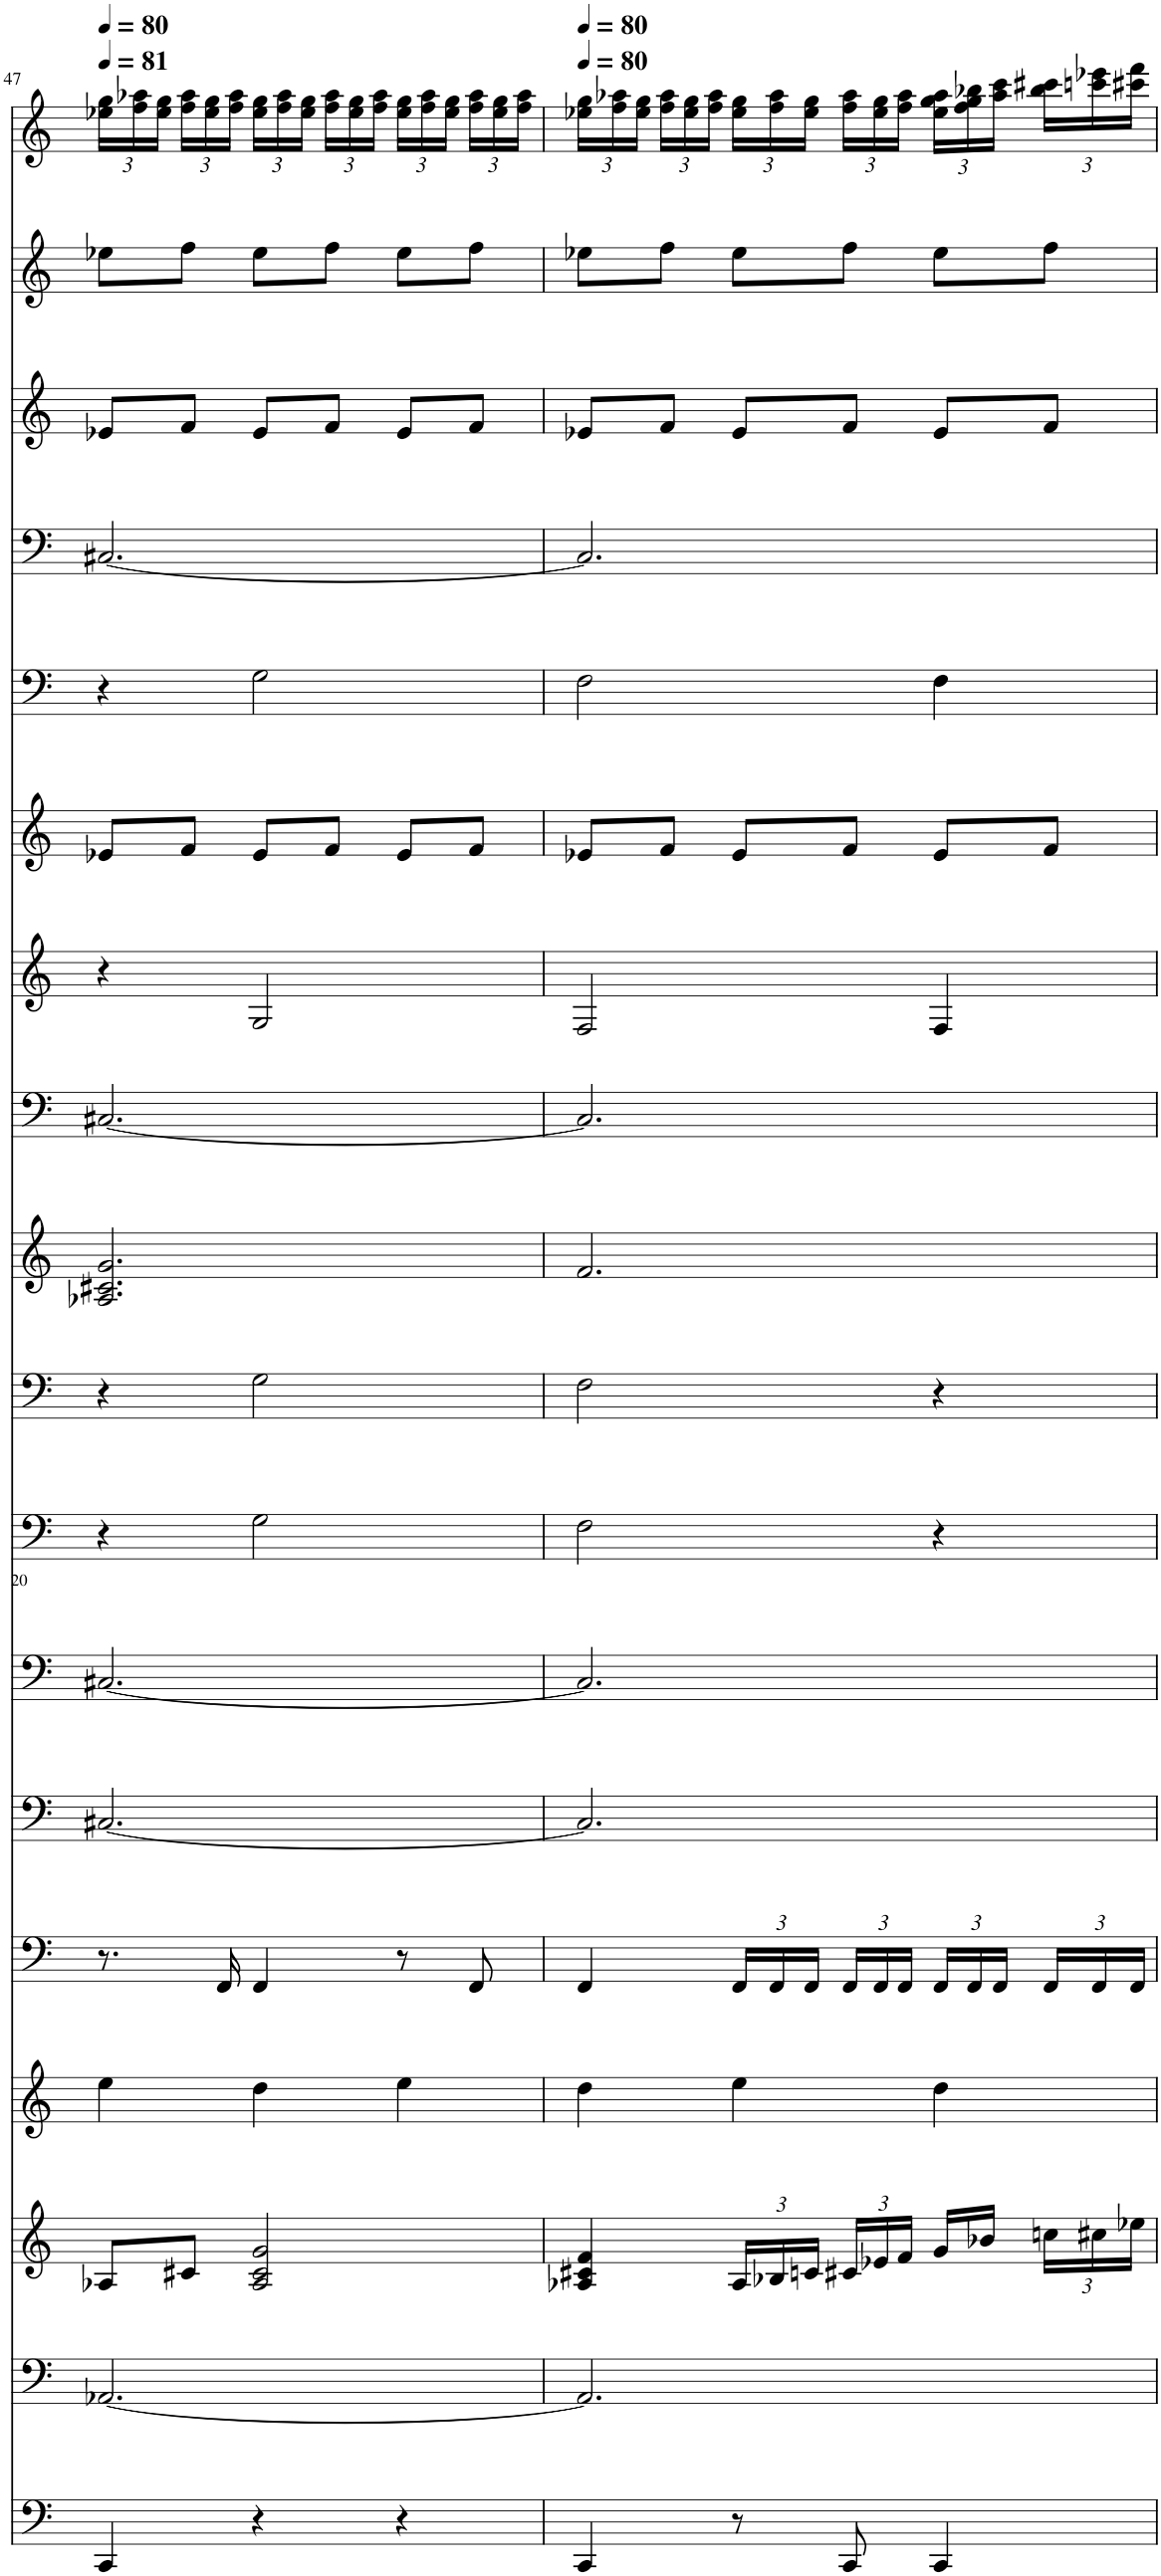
**kern	**kern	**kern	**kern	**kern	**kern	**kern	**kern	**kern	**kern	**kern	**kern	**kern	**kern	**kern	**kern	**kern	**kern
*part18	*part17	*part16	*part15	*part14	*part13	*part12	*part11	*part10	*part9	*part8	*part7	*part6	*part5	*part4	*part3	*part2	*part1
*staff18	*staff17	*staff16	*staff15	*staff14	*staff13	*staff12	*staff11	*staff10	*staff9	*staff8	*staff7	*staff6	*staff5	*staff4	*staff3	*staff2	*staff1
*I"Bass Drum	*I"Cymbals	*I"Vibraphone	*I"Crotales	*I"Timpani+	*I"Tuba	*I"B. Trombones	*I"Euphonium	*I"Trombones	*I"Horns	*I"Baritone Sax	*I"Tenor Sax	*I"Alto Sax	*I"Bassoons	*I"B. Clarinet	*I"Clarinets	*I"Oboes	*I"Flutes
!!LO:PB:g=z
*clefF4	*clefF4	*clefG2	*clefG2	*clefF4	*clefF4	*clefF4	*clefF4	*clefF4	*clefG2	*clefF4	*clefG2	*clefG2	*clefF4	*clefF4	*clefG2	*clefG2	*clefG2
*k[]	*k[]	*k[]	*k[]	*k[]	*k[]	*k[]	*k[]	*k[]	*k[]	*k[]	*k[]	*k[]	*k[]	*k[]	*k[]	*k[]	*k[]
*M3/4	*M3/4	*M3/4	*M3/4	*M3/4	*M3/4	*M3/4	*M3/4	*M3/4	*M3/4	*M3/4	*M3/4	*M3/4	*M3/4	*M3/4	*M3/4	*M3/4	*M3/4
*	*	*	*	*	*	*	*	*	*	*	*	*	*	*	*	*	*Xbrackettup
=47	=47	=47	=47	=47	=47	=47	=47	=47	=47	=47	=47	=47	=47	=47	=47	=47	=47
4CC/	[2.AA-X/	8A-X/L	4ee\	8.r	[2.C#X/	[2.C#X/	4r	4r	2.A-X/ 2.c#X/ 2.g/	[2.C#X/	4r	8e-X/L	4r	[2.C#X/	8e-X/L	8ee-X\L	24ee-X\ 24gg\LL
.	.	.	.	.	.	.	.	.	.	.	.	.	.	.	.	.	24ff\ 24aa-X\
.	.	.	.	.	.	.	.	.	.	.	.	.	.	.	.	.	24ee-\ 24gg\JJ
.	.	8c#X/J	.	.	.	.	.	.	.	.	.	8f/J	.	.	8f/J	8ff\J	24ff\ 24aa-\LL
.	.	.	.	.	.	.	.	.	.	.	.	.	.	.	.	.	24ee-\ 24gg\
.	.	.	.	16FF/	.	.	.	.	.	.	.	.	.	.	.	.	.
.	.	.	.	.	.	.	.	.	.	.	.	.	.	.	.	.	24ff\ 24aa-\JJ
4r	.	2A-/ 2c#/ 2g/	4dd\	4FF/	.	.	2G\	2G\	.	.	2G/	8e-/L	2G\	.	8e-/L	8ee-\L	24ee-\ 24gg\LL
.	.	.	.	.	.	.	.	.	.	.	.	.	.	.	.	.	24ff\ 24aa-\
.	.	.	.	.	.	.	.	.	.	.	.	.	.	.	.	.	24ee-\ 24gg\JJ
.	.	.	.	.	.	.	.	.	.	.	.	8f/J	.	.	8f/J	8ff\J	24ff\ 24aa-\LL
.	.	.	.	.	.	.	.	.	.	.	.	.	.	.	.	.	24ee-\ 24gg\
.	.	.	.	.	.	.	.	.	.	.	.	.	.	.	.	.	24ff\ 24aa-\JJ
4r	.	.	4ee\	8r	.	.	.	.	.	.	.	8e-/L	.	.	8e-/L	8ee-\L	24ee-\ 24gg\LL
.	.	.	.	.	.	.	.	.	.	.	.	.	.	.	.	.	24ff\ 24aa-\
.	.	.	.	.	.	.	.	.	.	.	.	.	.	.	.	.	24ee-\ 24gg\JJ
.	.	.	.	8FF/	.	.	.	.	.	.	.	8f/J	.	.	8f/J	8ff\J	24ff\ 24aa-\LL
.	.	.	.	.	.	.	.	.	.	.	.	.	.	.	.	.	24ee-\ 24gg\
.	.	.	.	.	.	.	.	.	.	.	.	.	.	.	.	.	24ff\ 24aa-\JJ
=48	=48	=48	=48	=48	=48	=48	=48	=48	=48	=48	=48	=48	=48	=48	=48	=48	=48
4CC/	2.AA-/]	4A-X/ 4c#X/ 4f/	4dd\	4FF/	2.C#/]	2.C#/]	2F\	2F\	2.f/	2.C#/]	2F/	8e-X/L	2F\	2.C#/]	8e-X/L	8ee-X\L	24ee-X\ 24gg\LL
.	.	.	.	.	.	.	.	.	.	.	.	.	.	.	.	.	24ff\ 24aa-X\
.	.	.	.	.	.	.	.	.	.	.	.	.	.	.	.	.	24ee-\ 24gg\JJ
.	.	.	.	.	.	.	.	.	.	.	.	8f/J	.	.	8f/J	8ff\J	24ff\ 24aa-\LL
.	.	.	.	.	.	.	.	.	.	.	.	.	.	.	.	.	24ee-\ 24gg\
.	.	.	.	.	.	.	.	.	.	.	.	.	.	.	.	.	24ff\ 24aa-\JJ
*	*	*Xbrackettup	*	*Xbrackettup	*	*	*	*	*	*	*	*	*	*	*	*	*
8r	.	24A-/LL	4ee\	24FF/LL	.	.	.	.	.	.	.	8e-/L	.	.	8e-/L	8ee-\L	24ee-\ 24gg\LL
.	.	24B-X/	.	24FF/	.	.	.	.	.	.	.	.	.	.	.	.	24ff\ 24aa-\
.	.	24cn/JJ	.	24FF/JJ	.	.	.	.	.	.	.	.	.	.	.	.	24ee-\ 24gg\JJ
8CC/	.	24c#X/LL	.	24FF/LL	.	.	.	.	.	.	.	8f/J	.	.	8f/J	8ff\J	24ff\ 24aa-\LL
.	.	24e-X/	.	24FF/	.	.	.	.	.	.	.	.	.	.	.	.	24ee-\ 24gg\
.	.	24f/JJ	.	24FF/JJ	.	.	.	.	.	.	.	.	.	.	.	.	24ff\ 24aa-\JJ
4CC/	.	16g/LL	4dd\	24FF/LL	.	.	4r	4r	.	.	4F/	8e-/L	4F\	.	8e-/L	8ee-\L	24ee-\ 24gg\ 24aa-\LL
.	.	.	.	24FF/	.	.	.	.	.	.	.	.	.	.	.	.	24ff\ 24gg\ 24bb-X\
.	.	16b-X/JJ	.	.	.	.	.	.	.	.	.	.	.	.	.	.	.
.	.	.	.	24FF/JJ	.	.	.	.	.	.	.	.	.	.	.	.	24aa-\ 24ccc\JJ
.	.	24ccn\LL	.	24FF/LL	.	.	.	.	.	.	.	8f/J	.	.	8f/J	8ff\J	24bb-\ 24ccc#X\LL
.	.	24cc#X\	.	24FF/	.	.	.	.	.	.	.	.	.	.	.	.	24cccn\ 24eee-X\
.	.	24ee-X\JJ	.	24FF/JJ	.	.	.	.	.	.	.	.	.	.	.	.	24ccc#X\ 24fff\JJ
=	=	=	=	=	=	=	=	=	=	=	=	=	=	=	=	=	=
*-	*-	*-	*-	*-	*-	*-	*-	*-	*-	*-	*-	*-	*-	*-	*-	*-	*-
